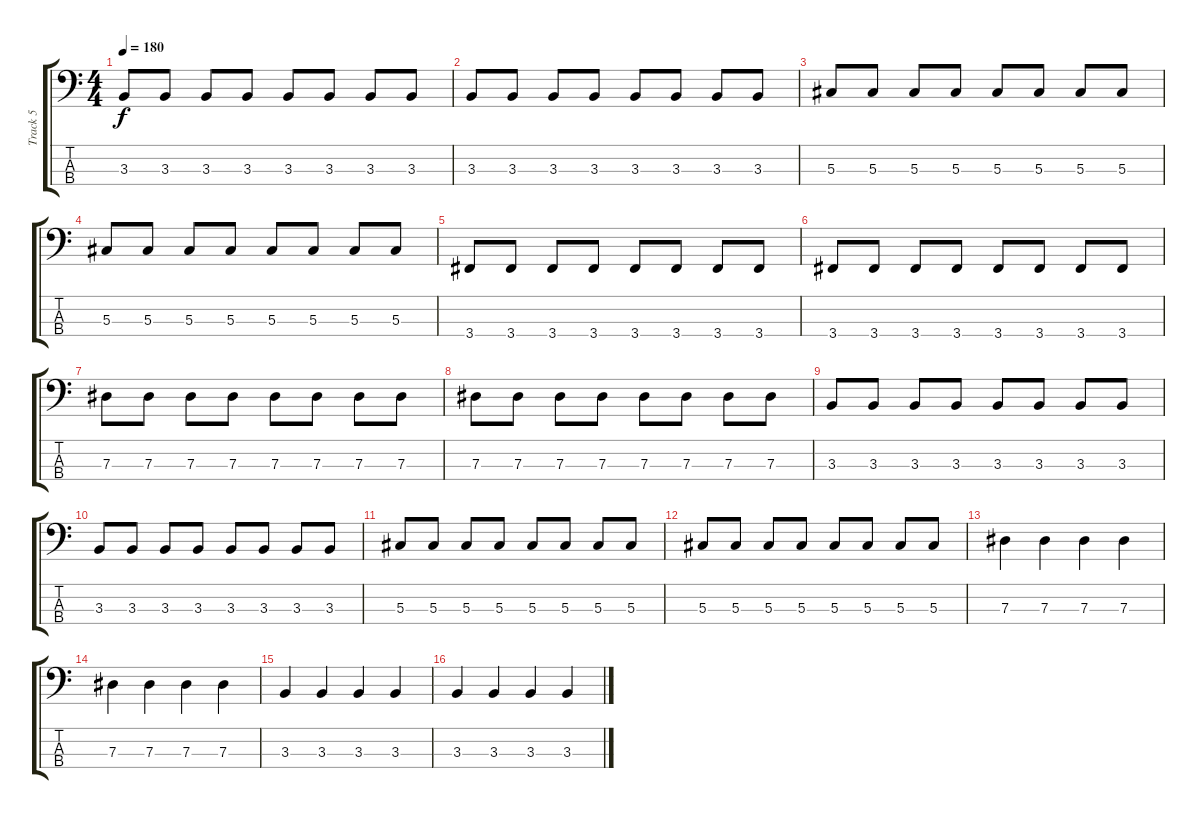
\track ("Track 5" "Track 5") {instrument electricbassfinger}
\staff {score tabs}
\tuning (Gb2 Db2 Ab1 Eb1) {hide}
\ts (4 4)
\tempo 180
\clef f4
\ks c
3.3.8{dy f} 3.3.8 3.3.8 3.3.8 3.3.8 3.3.8 3.3.8 3.3.8 |
3.3.8 3.3.8 3.3.8 3.3.8 3.3.8 3.3.8 3.3.8 3.3.8 |
5.3.8 5.3.8 5.3.8 5.3.8 5.3.8 5.3.8 5.3.8 5.3.8 |
5.3.8 5.3.8 5.3.8 5.3.8 5.3.8 5.3.8 5.3.8 5.3.8 |
3.4.8 3.4.8 3.4.8 3.4.8 3.4.8 3.4.8 3.4.8 3.4.8 |
3.4.8 3.4.8 3.4.8 3.4.8 3.4.8 3.4.8 3.4.8 3.4.8 |
7.3.8 7.3.8 7.3.8 7.3.8 7.3.8 7.3.8 7.3.8 7.3.8 |
7.3.8 7.3.8 7.3.8 7.3.8 7.3.8 7.3.8 7.3.8 7.3.8 |
3.3.8 3.3.8 3.3.8 3.3.8 3.3.8 3.3.8 3.3.8 3.3.8 |
3.3.8 3.3.8 3.3.8 3.3.8 3.3.8 3.3.8 3.3.8 3.3.8 |
5.3.8 5.3.8 5.3.8 5.3.8 5.3.8 5.3.8 5.3.8 5.3.8 |
5.3.8 5.3.8 5.3.8 5.3.8 5.3.8 5.3.8 5.3.8 5.3.8 |
7.3.4 7.3.4 7.3.4 7.3.4 |
7.3.4 7.3.4 7.3.4 7.3.4 |
3.3.4 3.3.4 3.3.4 3.3.4 |
3.3.4 3.3.4 3.3.4 3.3.4
